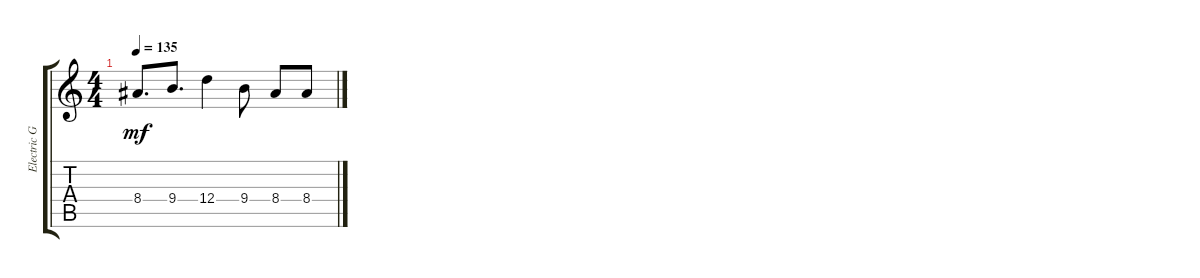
\track ("Electric Guitar" "Electric G") {instrument electricguitarclean}
\staff {score tabs}
\tuning (E4 B3 G3 D3 A2 E2) {hide}
\ts (4 4)
\tempo 135
\clef g2
\ks c
8.4.8{d dy mf} 9.4.8{d} 12.4.4 9.4.8 8.4.8 8.4.8
